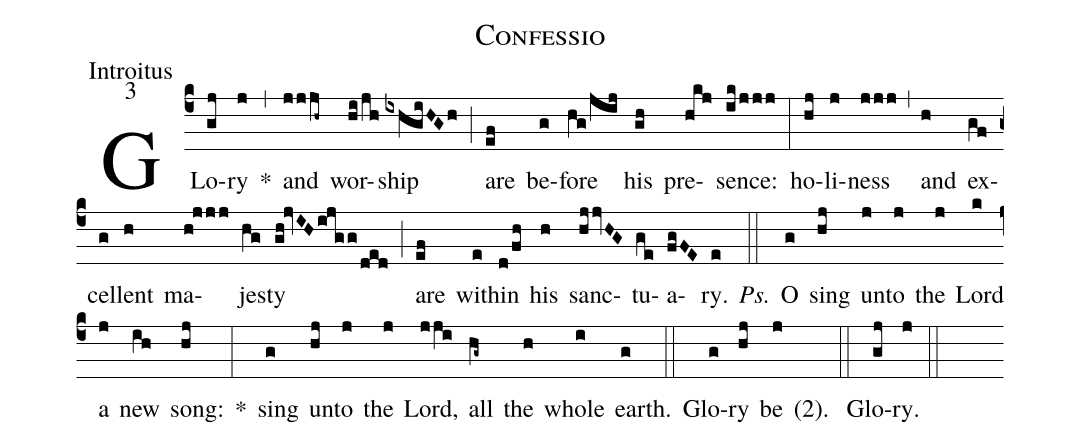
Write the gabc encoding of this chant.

name:Confessio;
office-part:Introitus;
mode:3;
%%
(c4) GLo(gj)ry(j) *(,) and(jjjh~) wor(hi/jh)ship(ixhgiHGh) (;) are(ef) be(g)fore(hg/jij) his(gh) pre(hkj)sence:(ik/jjj) (:) ho(hj)li(j)ness(jjj) (,) and(h) ex(gf)cel(g)lent(h) ma(h!jjj)jes(hg)ty(gh!jvIH/ijgg/ded) (;) are(ef) with(e)in(d/fh) his(h) sanc(hjjvHG)tu(ge)a(fgFE)ry.(e) <i>Ps.</i>(::) O(g) sing(hj) un(j)to(j) the(j) Lord(k) a(j) new(ih) song:(hj) *(:) sing(g) un(hj)to(j) the(j) Lord,(jji) all(hg~) the(h) whole(i) earth.(g) (::) Glo(g)ry(hj) be(j) <v>(</v>2<v>)</v>.() (::) Glo(gj)ry.(j) (::)
